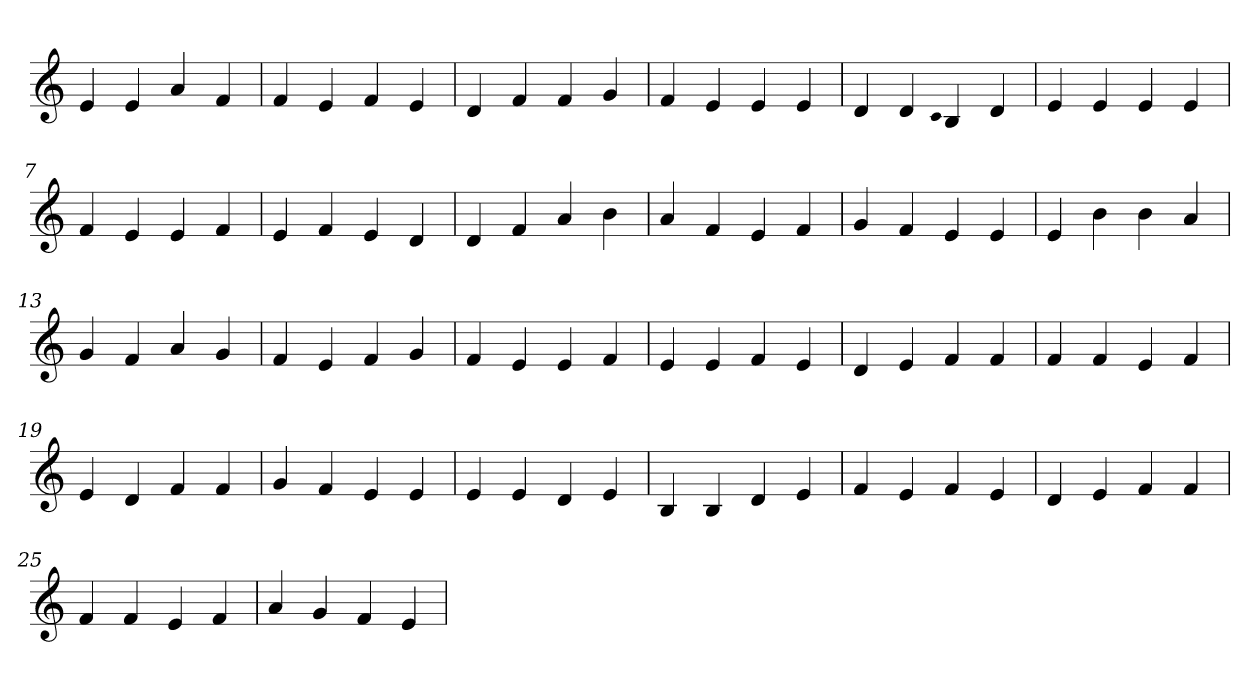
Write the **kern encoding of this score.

**kern
*part1
*staff1
*clefG2
=1
4e
4e
4a
4f
=2
4f
4e
4f
4e
=3
4d
4f
4f
4g
=4
4f
4e
4e
4e
=5
4d
4d
qqc
4B
4d
=6
4e
4e
4e
4e
=7
4f
4e
4e
4f
=8
4e
4f
4e
4d
=9
4d
4f
4a
4b
=10
4a
4f
4e
4f
=11
4g
4f
4e
4e
=12
4e
4b
4b
4a
=13
4g
4f
4a
4g
=14
4f
4e
4f
4g
=15
4f
4e
4e
4f
=16
4e
4e
4f
4e
=17
4d
4e
4f
4f
=18
4f
4f
4e
4f
=19
4e
4d
4f
4f
=20
4g
4f
4e
4e
=21
4e
4e
4d
4e
=22
4B
4B
4d
4e
=23
4f
4e
4f
4e
=24
4d
4e
4f
4f
=25
4f
4f
4e
4f
=26
4a
4g
4f
4e
=
*-
